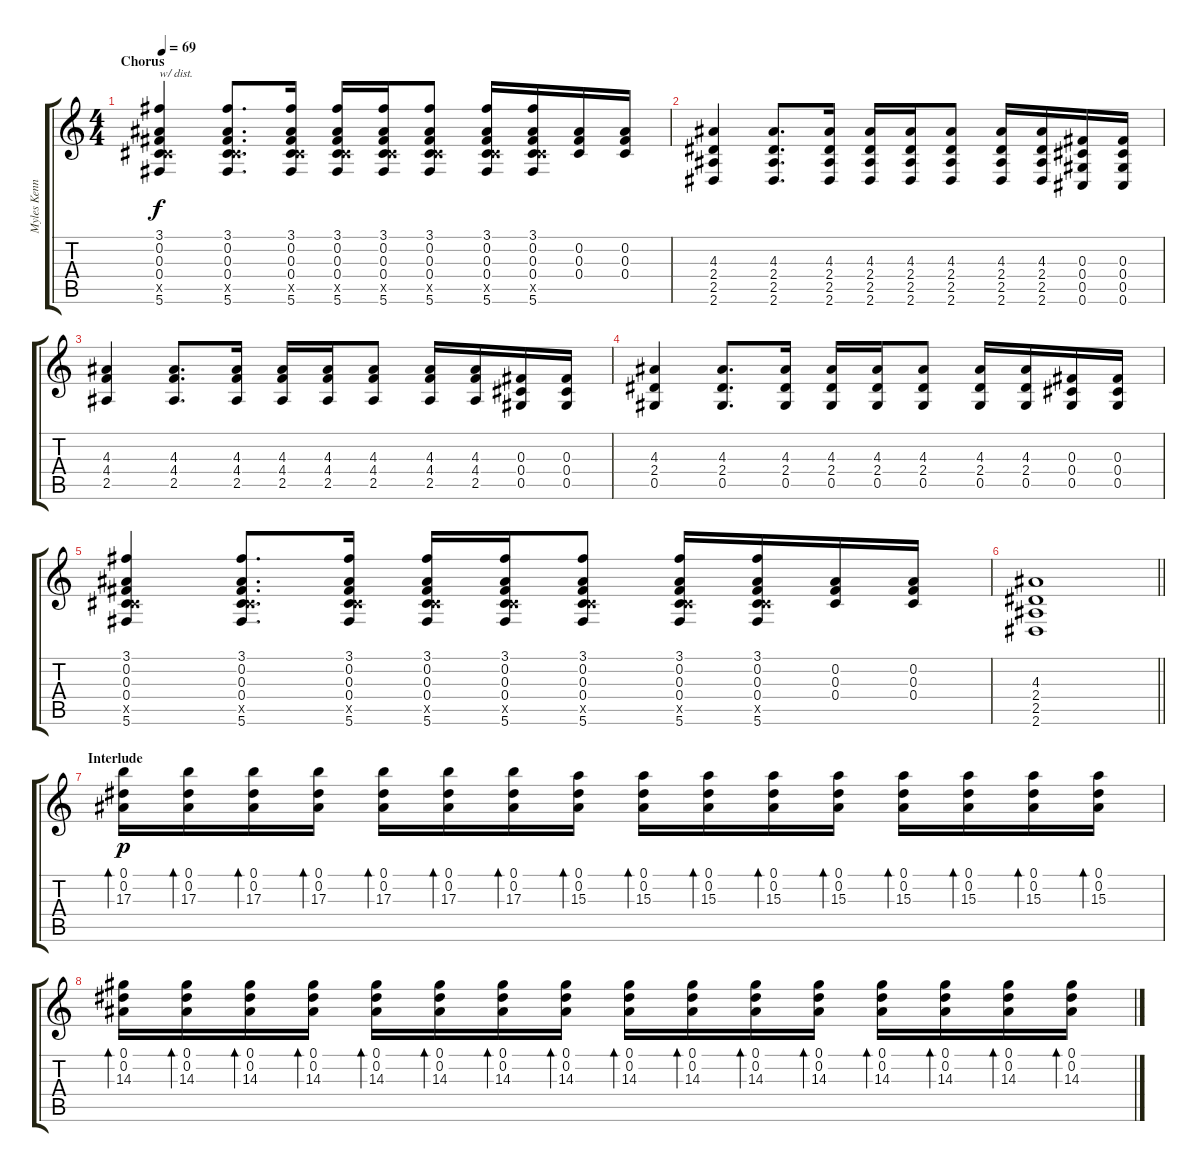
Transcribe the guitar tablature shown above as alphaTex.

\track ("Myles Kennedy" "Myles Kenn") {instrument electricguitarclean}
\staff {score tabs}
\tuning (Eb4 Bb3 Gb3 Db3 Ab2 Db2) {hide}
\ts (4 4)
\section ("" "Chorus")
\tempo 69
\clef g2
\ks c
(3.1 0.2 0.3 0.4 5.5{x} 5.6).4{txt "w/ dist." dy f instrument distortionguitar} (3.1 0.2 0.3 0.4 5.5{x} 5.6).8{d} (3.1 0.2 0.3 0.4 5.5{x} 5.6).16 (3.1 0.2 0.3 0.4 5.5{x} 5.6).16 (3.1 0.2 0.3 0.4 5.5{x} 5.6).16 (3.1 0.2 0.3 0.4 5.5{x} 5.6).8 (3.1 0.2 0.3 0.4 5.5{x} 5.6).16 (3.1 0.2 0.3 0.4 5.5{x} 5.6).16 (0.2 0.3 0.4).16 (0.2 0.3 0.4).16 |
(4.3 2.4 2.5 2.6).4 (4.3 2.4 2.5 2.6).8{d} (4.3 2.4 2.5 2.6).16 (4.3 2.4 2.5 2.6).16 (4.3 2.4 2.5 2.6).16 (4.3 2.4 2.5 2.6).8 (4.3 2.4 2.5 2.6).16 (4.3 2.4 2.5 2.6).16 (0.3 0.4 0.5 0.6).16 (0.3 0.4 0.5 0.6).16 |
(4.3 4.4 2.5).4 (4.3 4.4 2.5).8{d} (4.3 4.4 2.5).16 (4.3 4.4 2.5).16 (4.3 4.4 2.5).16 (4.3 4.4 2.5).8 (4.3 4.4 2.5).16 (4.3 4.4 2.5).16 (0.3 0.4 0.5).16 (0.3 0.4 0.5).16 |
(4.3 2.4 0.5).4 (4.3 2.4 0.5).8{d} (4.3 2.4 0.5).16 (4.3 2.4 0.5).16 (4.3 2.4 0.5).16 (4.3 2.4 0.5).8 (4.3 2.4 0.5).16 (4.3 2.4 0.5).16 (0.3 0.4 0.5).16 (0.3 0.4 0.5).16 |
(3.1 0.2 0.3 0.4 5.5{x} 5.6).4 (3.1 0.2 0.3 0.4 5.5{x} 5.6).8{d} (3.1 0.2 0.3 0.4 5.5{x} 5.6).16 (3.1 0.2 0.3 0.4 5.5{x} 5.6).16 (3.1 0.2 0.3 0.4 5.5{x} 5.6).16 (3.1 0.2 0.3 0.4 5.5{x} 5.6).8 (3.1 0.2 0.3 0.4 5.5{x} 5.6).16 (3.1 0.2 0.3 0.4 5.5{x} 5.6).16 (0.2 0.3 0.4).16 (0.2 0.3 0.4).16 |
\barLineRight lightlight
(4.3 2.4 2.5 2.6).1 |
\section ("" "Interlude")
(0.1 0.2 17.3).16{bd 60 dy p} (0.1 0.2 17.3).16{bd 60} (0.1 0.2 17.3).16{bd 60} (0.1 0.2 17.3).16{bd 60} (0.1 0.2 17.3).16{bd 60} (0.1 0.2 17.3).16{bd 60} (0.1 0.2 17.3).16{bd 60} (0.1 0.2 15.3).16{bd 60} (0.1 0.2 15.3).16{bd 60} (0.1 0.2 15.3).16{bd 60} (0.1 0.2 15.3).16{bd 60} (0.1 0.2 15.3).16{bd 60} (0.1 0.2 15.3).16{bd 60} (0.1 0.2 15.3).16{bd 60} (0.1 0.2 15.3).16{bd 60} (0.1 0.2 15.3).16{bd 60} |
(0.1 0.2 14.3).16{bd 60} (0.1 0.2 14.3).16{bd 60} (0.1 0.2 14.3).16{bd 60} (0.1 0.2 14.3).16{bd 60} (0.1 0.2 14.3).16{bd 60} (0.1 0.2 14.3).16{bd 60} (0.1 0.2 14.3).16{bd 60} (0.1 0.2 14.3).16{bd 60} (0.1 0.2 14.3).16{bd 60} (0.1 0.2 14.3).16{bd 60} (0.1 0.2 14.3).16{bd 60} (0.1 0.2 14.3).16{bd 60} (0.1 0.2 14.3).16{bd 60} (0.1 0.2 14.3).16{bd 60} (0.1 0.2 14.3).16{bd 60} (0.1 0.2 14.3).16{bd 60}
